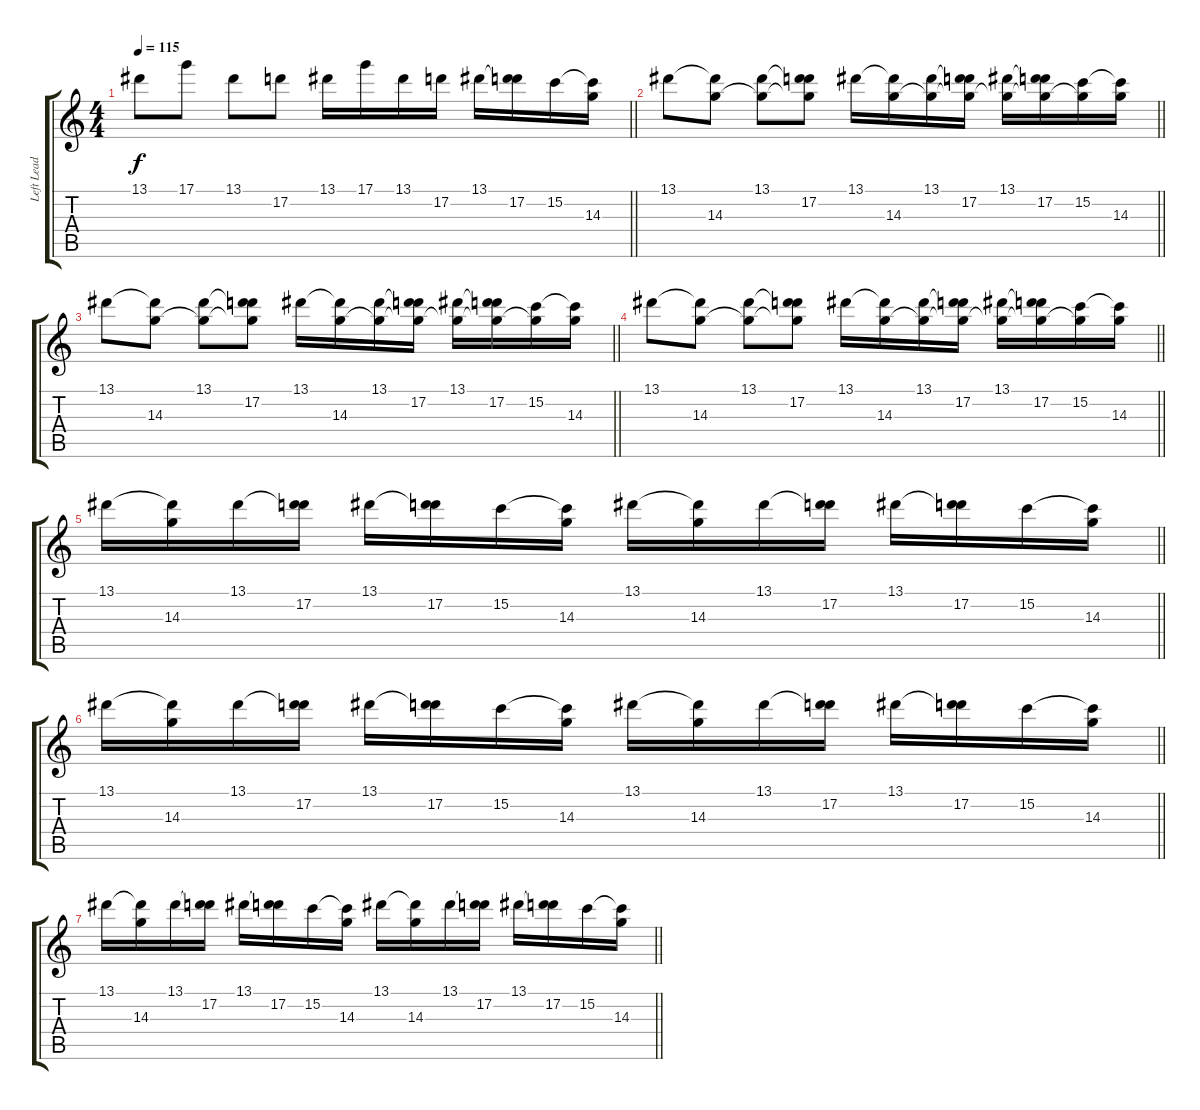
\track ("Left Lead 1" "Left Lead ") {instrument distortionguitar}
\staff {score tabs}
\tuning (D4 A3 F3 C3 G2 C2) {hide}
\ts (4 4)
\section ("" "")
\tempo 115
\clef g2
\barLineRight lightlight
\ks c
13.1.8{dy f} 17.1.8 13.1.8 17.2.8 13.1.16 17.1.16 13.1.16 17.2.16 13.1.16 (13.1{t} 17.2).16 15.2.16 (15.2{t} 14.3).16 |
\barLineRight lightlight
13.1.8 (13.1{t} 14.3).8 (13.1 14.3{t}).8 (13.1{t} 17.2 14.3{t}).8 13.1.16 (13.1{t} 14.3).16 (13.1 14.3{t}).16 (13.1{t} 17.2 14.3{t}).16 (13.1 14.3{t}).16 (13.1{t} 17.2 14.3{t}).16 (15.2 14.3{t}).16 (15.2{t} 14.3).16 |
\barLineRight lightlight
13.1.8 (13.1{t} 14.3).8 (13.1 14.3{t}).8 (13.1{t} 17.2 14.3{t}).8 13.1.16 (13.1{t} 14.3).16 (13.1 14.3{t}).16 (13.1{t} 17.2 14.3{t}).16 (13.1 14.3{t}).16 (13.1{t} 17.2 14.3{t}).16 (15.2 14.3{t}).16 (15.2{t} 14.3).16 |
\barLineRight lightlight
13.1.8 (13.1{t} 14.3).8 (13.1 14.3{t}).8 (13.1{t} 17.2 14.3{t}).8 13.1.16 (13.1{t} 14.3).16 (13.1 14.3{t}).16 (13.1{t} 17.2 14.3{t}).16 (13.1 14.3{t}).16 (13.1{t} 17.2 14.3{t}).16 (15.2 14.3{t}).16 (15.2{t} 14.3).16 |
\section ("" "")
\barLineRight lightlight
13.1.16 (13.1{t} 14.3).16 13.1.16 (13.1{t} 17.2).16 13.1.16 (13.1{t} 17.2).16 15.2.16 (15.2{t} 14.3).16 13.1.16 (13.1{t} 14.3).16 13.1.16 (13.1{t} 17.2).16 13.1.16 (13.1{t} 17.2).16 15.2.16 (15.2{t} 14.3).16 |
\barLineRight lightlight
13.1.16 (13.1{t} 14.3).16 13.1.16 (13.1{t} 17.2).16 13.1.16 (13.1{t} 17.2).16 15.2.16 (15.2{t} 14.3).16 13.1.16 (13.1{t} 14.3).16 13.1.16 (13.1{t} 17.2).16 13.1.16 (13.1{t} 17.2).16 15.2.16 (15.2{t} 14.3).16 |
\barLineRight lightlight
13.1.16 (13.1{t} 14.3).16 13.1.16 (13.1{t} 17.2).16 13.1.16 (13.1{t} 17.2).16 15.2.16 (15.2{t} 14.3).16 13.1.16 (13.1{t} 14.3).16 13.1.16 (13.1{t} 17.2).16 13.1.16 (13.1{t} 17.2).16 15.2.16 (15.2{t} 14.3).16
